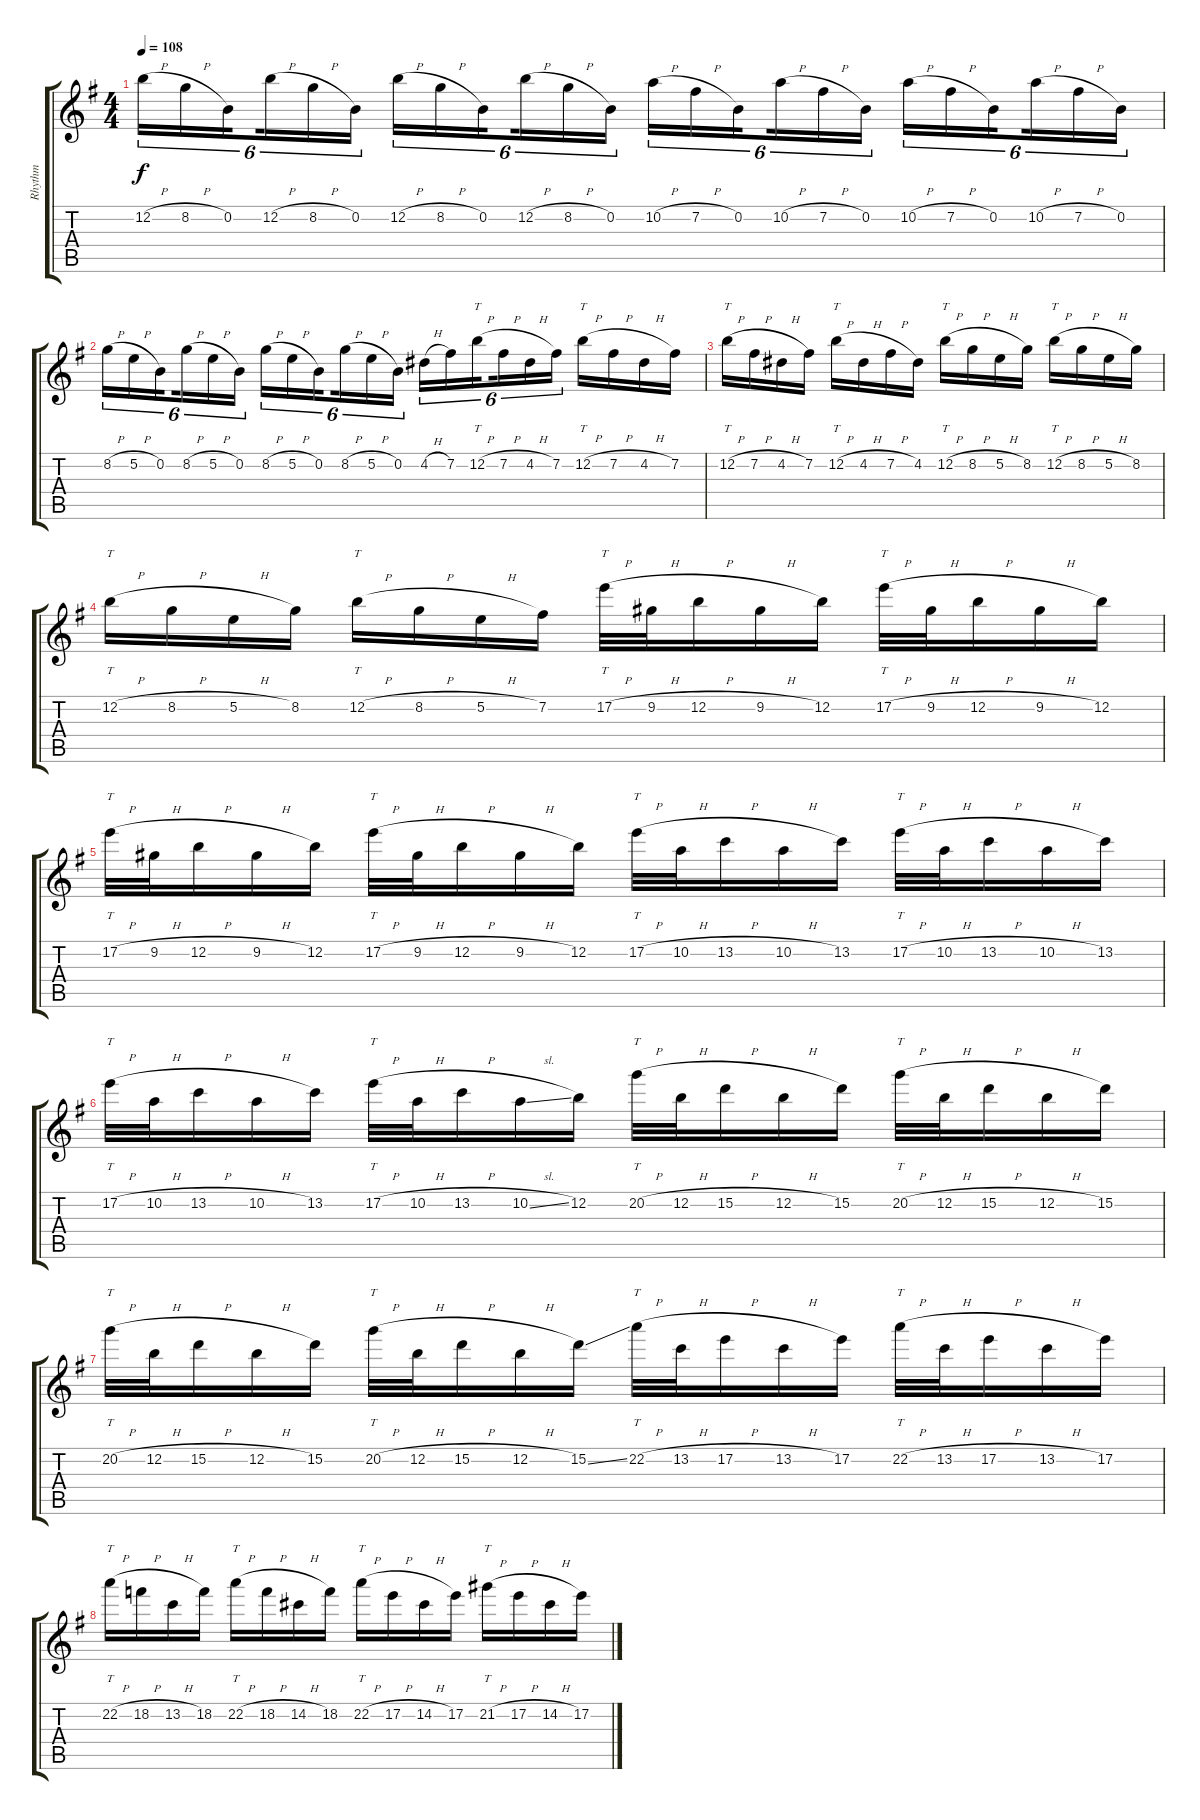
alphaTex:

\track ("Rhythm" "Rhythm") {instrument distortionguitar}
\staff {score tabs}
\tuning (E4 B3 G3 D3 A2 E2) {hide}
\ts (4 4)
\tempo 108
\clef g2
\ks g
12.2{h}.16{tu (6 4) dy f} 8.2{h}.16{tu (6 4)} 0.2.16{tu (6 4) beam splitsecondary} 12.2{h}.16{tu (6 4)} 8.2{h}.16{tu (6 4)} 0.2.16{tu (6 4)} 12.2{h}.16{tu (6 4)} 8.2{h}.16{tu (6 4)} 0.2.16{tu (6 4) beam splitsecondary} 12.2{h}.16{tu (6 4)} 8.2{h}.16{tu (6 4)} 0.2.16{tu (6 4)} 10.2{h}.16{tu (6 4)} 7.2{h}.16{tu (6 4)} 0.2.16{tu (6 4) beam splitsecondary} 10.2{h}.16{tu (6 4)} 7.2{h}.16{tu (6 4)} 0.2.16{tu (6 4)} 10.2{h}.16{tu (6 4)} 7.2{h}.16{tu (6 4)} 0.2.16{tu (6 4) beam splitsecondary} 10.2{h}.16{tu (6 4)} 7.2{h}.16{tu (6 4)} 0.2.16{tu (6 4)} |
8.2{h}.16{tu (6 4)} 5.2{h}.16{tu (6 4)} 0.2.16{tu (6 4) beam splitsecondary} 8.2{h}.16{tu (6 4)} 5.2{h}.16{tu (6 4)} 0.2.16{tu (6 4)} 8.2{h}.16{tu (6 4)} 5.2{h}.16{tu (6 4)} 0.2.16{tu (6 4) beam splitsecondary} 8.2{h}.16{tu (6 4)} 5.2{h}.16{tu (6 4)} 0.2.16{tu (6 4)} 4.2{h}.16{tu (6 4)} 7.2.16{tu (6 4)} 12.2{h}.16{tt tu (6 4) beam splitsecondary} 7.2{h}.16{tu (6 4)} 4.2{h}.16{tu (6 4)} 7.2.16{tu (6 4)} 12.2{h}.16{tt} 7.2{h}.16 4.2{h}.16 7.2.16 |
12.2{h}.16{tt} 7.2{h}.16 4.2{h}.16 7.2.16 12.2{h}.16{tt} 4.2{h}.16 7.2{h}.16 4.2.16 12.2{h}.16{tt} 8.2{h}.16 5.2{h}.16 8.2.16 12.2{h}.16{tt} 8.2{h}.16 5.2{h}.16 8.2.16 |
12.2{h}.16{tt} 8.2{h}.16 5.2{h}.16 8.2.16 12.2{h}.16{tt} 8.2{h}.16 5.2{h}.16 7.2.16 17.2{h}.32{tt} 9.2{h}.32 12.2{h}.16 9.2{h}.16 12.2.16 17.2{h}.32{tt} 9.2{h}.32 12.2{h}.16 9.2{h}.16 12.2.16 |
17.2{h}.32{tt} 9.2{h}.32 12.2{h}.16 9.2{h}.16 12.2.16 17.2{h}.32{tt} 9.2{h}.32 12.2{h}.16 9.2{h}.16 12.2.16 17.2{h}.32{tt} 10.2{h}.32 13.2{h}.16 10.2{h}.16 13.2.16 17.2{h}.32{tt} 10.2{h}.32 13.2{h}.16 10.2{h}.16 13.2.16 |
17.2{h}.32{tt} 10.2{h}.32 13.2{h}.16 10.2{h}.16 13.2.16 17.2{h}.32{tt} 10.2{h}.32 13.2{h}.16 10.2{sl}.16 12.2.16 20.2{h}.32{tt} 12.2{h}.32 15.2{h}.16 12.2{h}.16 15.2.16 20.2{h}.32{tt} 12.2{h}.32 15.2{h}.16 12.2{h}.16 15.2.16 |
20.2{h}.32{tt} 12.2{h}.32 15.2{h}.16 12.2{h}.16 15.2.16 20.2{h}.32{tt} 12.2{h}.32 15.2{h}.16 12.2{h}.16 15.2{ss}.16 22.2{h}.32{tt} 13.2{h}.32 17.2{h}.16 13.2{h}.16 17.2.16 22.2{h}.32{tt} 13.2{h}.32 17.2{h}.16 13.2{h}.16 17.2.16 |
22.2{h}.16{tt} 18.2{h}.16 13.2{h}.16 18.2.16 22.2{h}.16{tt} 18.2{h}.16 14.2{h}.16 18.2.16 22.2{h}.16{tt} 17.2{h}.16 14.2{h}.16 17.2.16 21.2{h}.16{tt} 17.2{h}.16 14.2{h}.16 17.2.16
